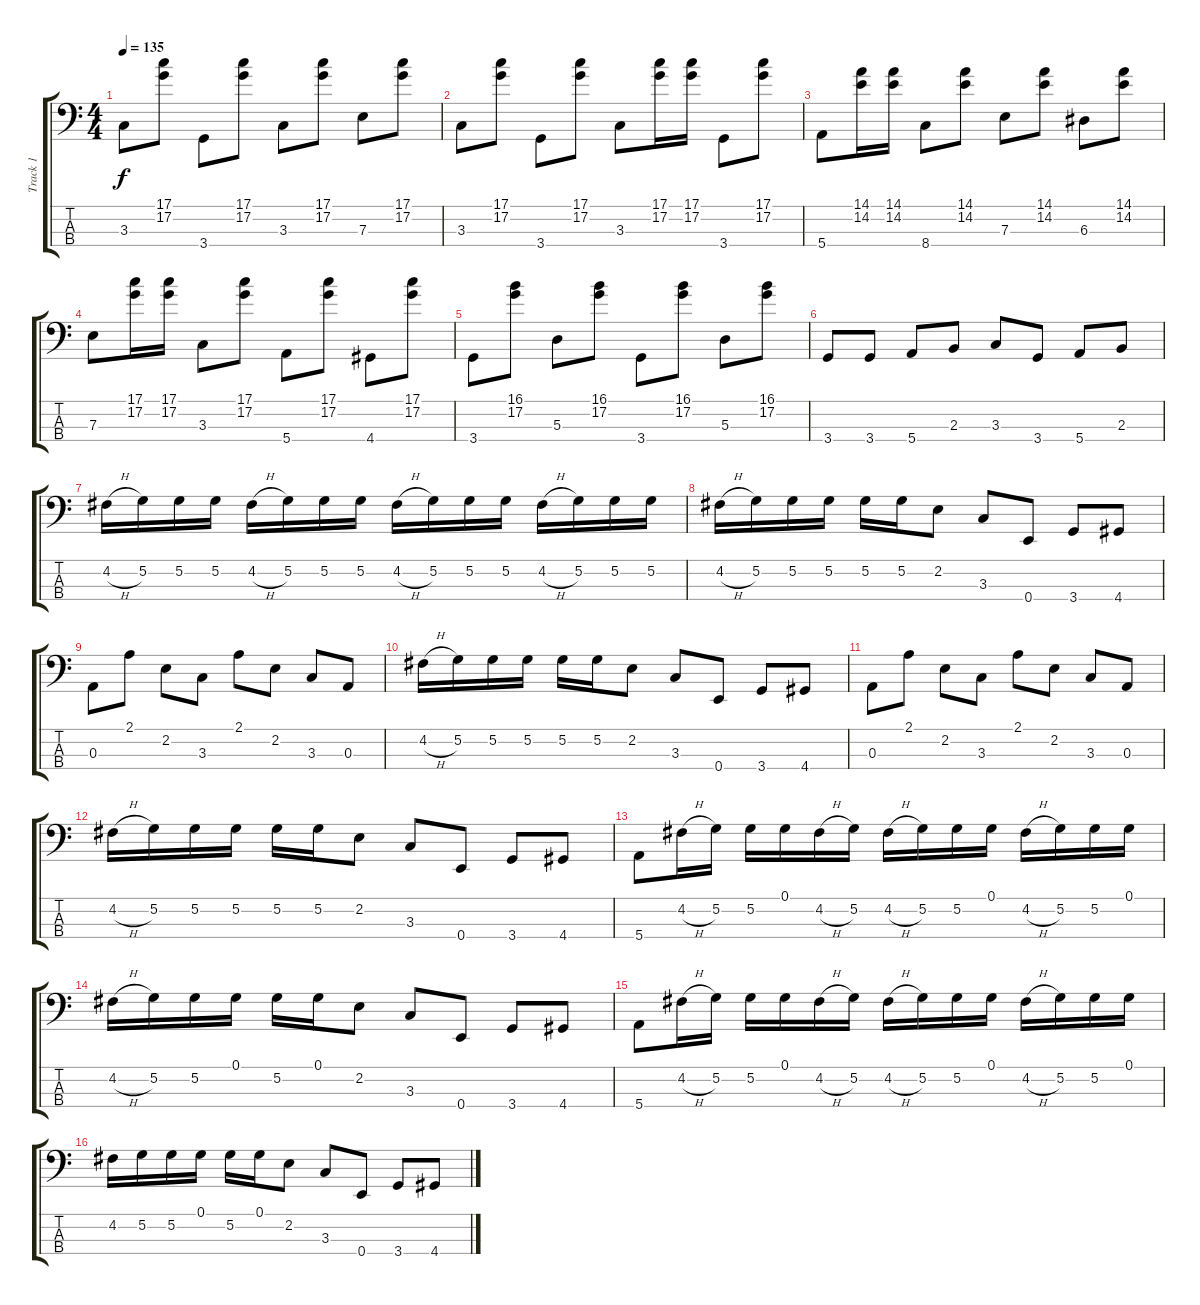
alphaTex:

\track ("Track 1" "Track 1") {instrument electricbassfinger}
\staff {score tabs}
\tuning (G2 D2 A1 E1) {hide}
\ts (4 4)
\tempo 135
\clef f4
\ks c
3.3.8{dy f instrument electricbassfinger} (17.1 17.2).8 3.4.8 (17.1 17.2).8 3.3.8 (17.1 17.2).8 7.3.8 (17.1 17.2).8 |
3.3.8 (17.1 17.2).8 3.4.8 (17.1 17.2).8 3.3.8 (17.1 17.2).16 (17.1 17.2).16 3.4.8 (17.1 17.2).8 |
5.4.8 (14.1 14.2).16 (14.1 14.2).16 8.4.8 (14.1 14.2).8 7.3.8 (14.1 14.2).8 6.3.8 (14.1 14.2).8 |
7.3.8 (17.1 17.2).16 (17.1 17.2).16 3.3.8 (17.1 17.2).8 5.4.8 (17.1 17.2).8 4.4.8 (17.1 17.2).8 |
3.4.8 (16.1 17.2).8 5.3.8 (16.1 17.2).8 3.4.8 (16.1 17.2).8 5.3.8 (16.1 17.2).8 |
3.4.8{instrument slapbass2} 3.4.8 5.4.8 2.3.8 3.3.8 3.4.8 5.4.8 2.3.8 |
4.2{h}.16 5.2.16 5.2.16 5.2.16 4.2{h}.16 5.2.16 5.2.16 5.2.16 4.2{h}.16 5.2.16 5.2.16 5.2.16 4.2{h}.16 5.2.16 5.2.16 5.2.16 |
4.2{h}.16 5.2.16 5.2.16 5.2.16 5.2.16 5.2.16 2.2.8 3.3.8 0.4.8 3.4.8 4.4.8 |
0.3.8 2.1.8 2.2.8 3.3.8 2.1.8 2.2.8 3.3.8 0.3.8 |
4.2{h}.16 5.2.16 5.2.16 5.2.16 5.2.16 5.2.16 2.2.8 3.3.8 0.4.8 3.4.8 4.4.8 |
0.3.8 2.1.8 2.2.8 3.3.8 2.1.8 2.2.8 3.3.8 0.3.8 |
4.2{h}.16 5.2.16 5.2.16 5.2.16 5.2.16 5.2.16 2.2.8 3.3.8 0.4.8 3.4.8 4.4.8 |
5.4.8 4.2{h}.16 5.2.16 5.2.16 0.1.16 4.2{h}.16 5.2.16 4.2{h}.16 5.2.16 5.2.16 0.1.16 4.2{h}.16 5.2.16 5.2.16 0.1.16 |
4.2{h}.16 5.2.16 5.2.16 0.1.16 5.2.16 0.1.16 2.2.8 3.3.8 0.4.8 3.4.8 4.4.8 |
5.4.8 4.2{h}.16 5.2.16 5.2.16 0.1.16 4.2{h}.16 5.2.16 4.2{h}.16 5.2.16 5.2.16 0.1.16 4.2{h}.16 5.2.16 5.2.16 0.1.16 |
4.2.16 5.2.16 5.2.16 0.1.16 5.2.16 0.1.16 2.2.8 3.3.8 0.4.8 3.4.8 4.4.8
